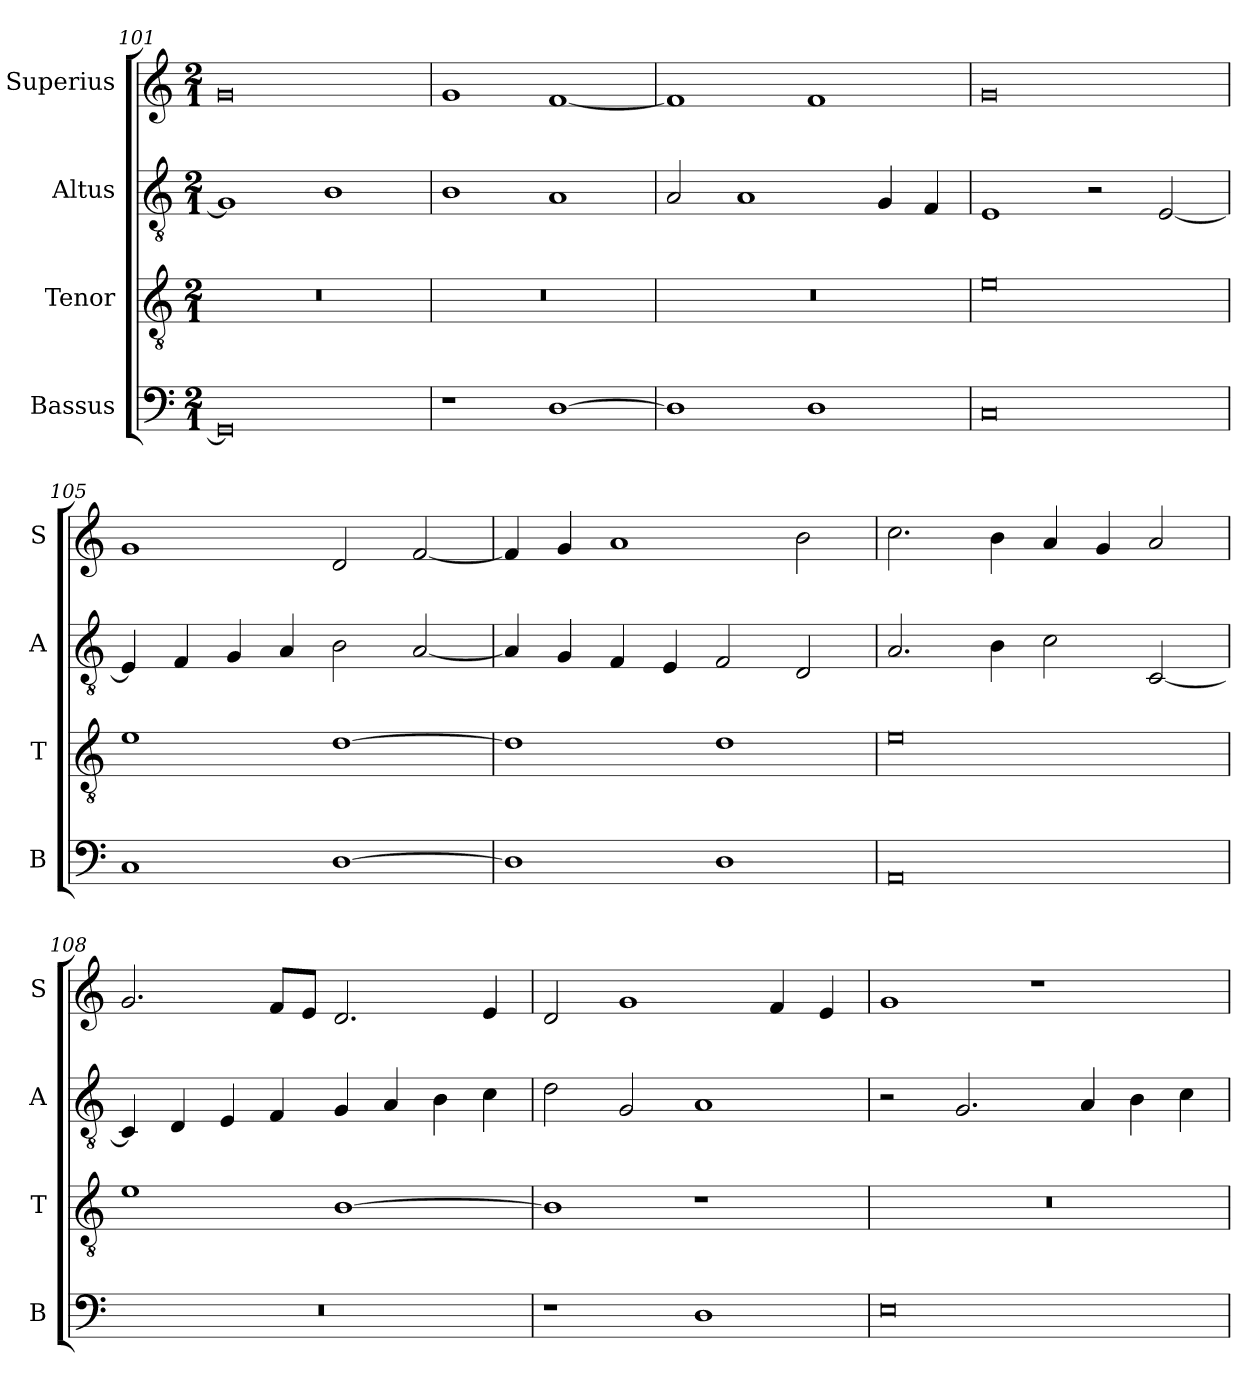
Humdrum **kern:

**kern	**kern	**kern	**kern
*part4	*part3	*part2	*part1
*staff4	*staff3	*staff2	*staff1
*I"Bassus	*I"Tenor	*I"Altus	*I"Superius
*I'B	*I'T	*I'A	*I'S
*clefF4	*clefGv2	*clefGv2	*clefG2
*k[]	*k[]	*k[]	*k[]
*M2/1	*M2/1	*M2/1	*M2/1
=101	=101	=101	=101
0GG]	0r	1G]	0g
.	.	1B	.
=102	=102	=102	=102
1r	0r	1B	1g
[1D	.	1A	[1f
=103	=103	=103	=103
1D]	0r	2A	1f]
.	.	1A	.
1D	.	.	1f
.	.	4G	.
.	.	4F	.
=104	=104	=104	=104
0C	0e	1E	0g
.	.	2r	.
.	.	[2E	.
=105	=105	=105	=105
1C	1e	4E]	1g
.	.	4F	.
.	.	4G	.
.	.	4A	.
[1D	[1d	2B	2d
.	.	[2A	[2f
=106	=106	=106	=106
1D]	1d]	4A]	4f]
.	.	4G	4g
.	.	4F	1a
.	.	4E	.
1D	1d	2F	.
.	.	2D	2b
=107	=107	=107	=107
0AA	0e	2.A	2.cc
.	.	4B	4b
.	.	2c	4a
.	.	.	4g
.	.	[2C	2a
=108	=108	=108	=108
0r	1e	4C]	2.g
.	.	4D	.
.	.	4E	.
.	.	4F	8fL
.	.	.	8eJ
.	[1B	4G	2.d
.	.	4A	.
.	.	4B	.
.	.	4c	4e
=109	=109	=109	=109
1r	1B]	2d	2d
.	.	2G	1g
1D	1r	1A	.
.	.	.	4f
.	.	.	4e
=110	=110	=110	=110
0E	0r	2r	1g
.	.	2.G	.
.	.	.	1r
.	.	4A	.
.	.	4B	.
.	.	4c	.
=	=	=	=
*-	*-	*-	*-
